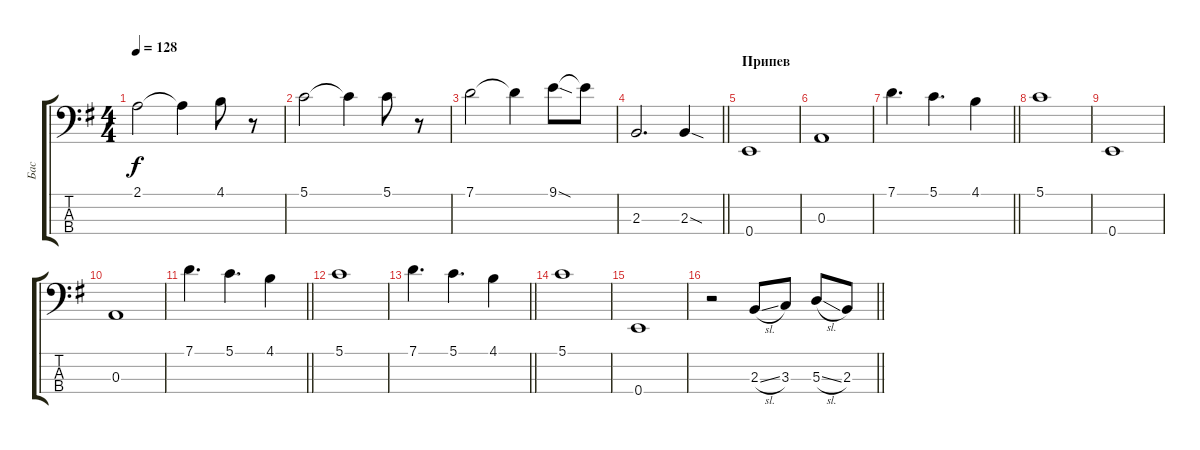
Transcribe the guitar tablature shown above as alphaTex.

\track ("Бас" "Бас") {instrument acousticbass}
\staff {score tabs}
\tuning (G2 D2 A1 E1) {hide}
\ts (4 4)
\tempo 128
\clef f4
\ks eminor
2.1.2{dy f} 2.1{t}.4 4.1.8 r.8 |
5.1.2 5.1{t}.4 5.1.8 r.8 |
7.1.2 7.1{t}.4 9.1{sod}.8 9.1{t}.8 |
\barLineRight lightlight
2.3.2{d} 2.3{sod}.4 |
\section ("" "Припев")
0.4.1 |
0.3.1 |
\barLineRight lightlight
7.1.4{d} 5.1.4{d} 4.1.4 |
5.1.1 |
0.4.1 |
0.3.1 |
\barLineRight lightlight
7.1.4{d} 5.1.4{d} 4.1.4 |
5.1.1 |
\barLineRight lightlight
7.1.4{d} 5.1.4{d} 4.1.4 |
5.1.1 |
0.4.1 |
\barLineRight lightlight
r.2 2.3{sl}.8 3.3.8 5.3{sl}.8 2.3.8
